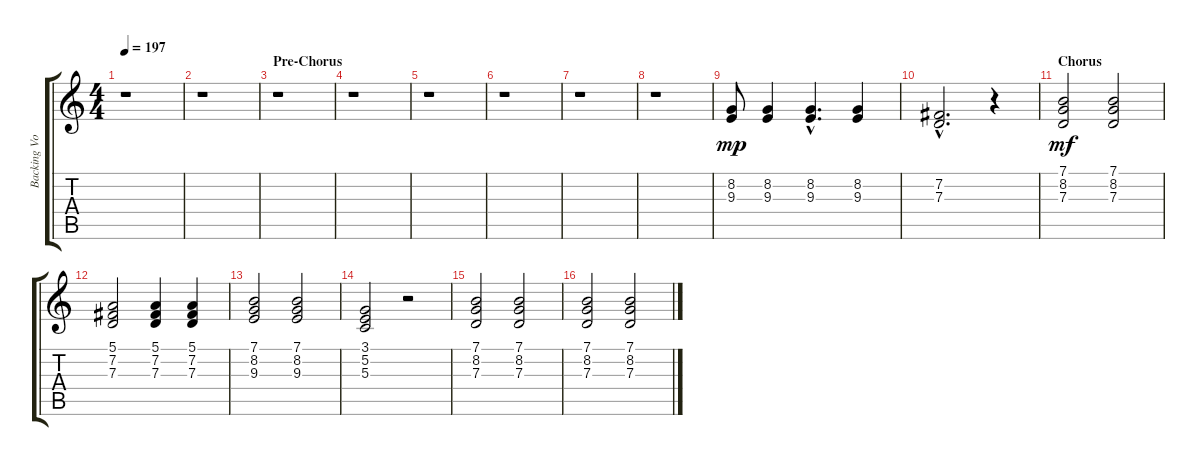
\track ("Backing Vocals" "Backing Vo") {instrument choiraahs}
\staff {score tabs}
\tuning (E4 B3 G3 D3 A2 E2) {hide}
\ts (4 4)
\tempo 197
\clef g2
\ks c
r.1{dy mp} |
r.1 |
\section ("" "Pre-Chorus")
r.1 |
r.1 |
r.1 |
r.1 |
r.1 |
r.1 |
(8.2 9.3).8 (8.2 9.3).4 (8.2{hac} 9.3{hac}).4{d} (8.2 9.3).4 |
(7.2{hac} 7.3{hac}).2{d} r.4 |
\section ("" "Chorus")
(7.1 8.2 7.3).2{dy mf} (7.1 8.2 7.3).2 |
(5.1 7.2 7.3).2 (5.1 7.2 7.3).4 (5.1 7.2 7.3).4 |
(7.1 8.2 9.3).2 (7.1 8.2 9.3).2 |
(3.1 5.2 5.3).2 r.2 |
(7.1 8.2 7.3).2 (7.1 8.2 7.3).2 |
(7.1 8.2 7.3).2 (7.1 8.2 7.3).2
